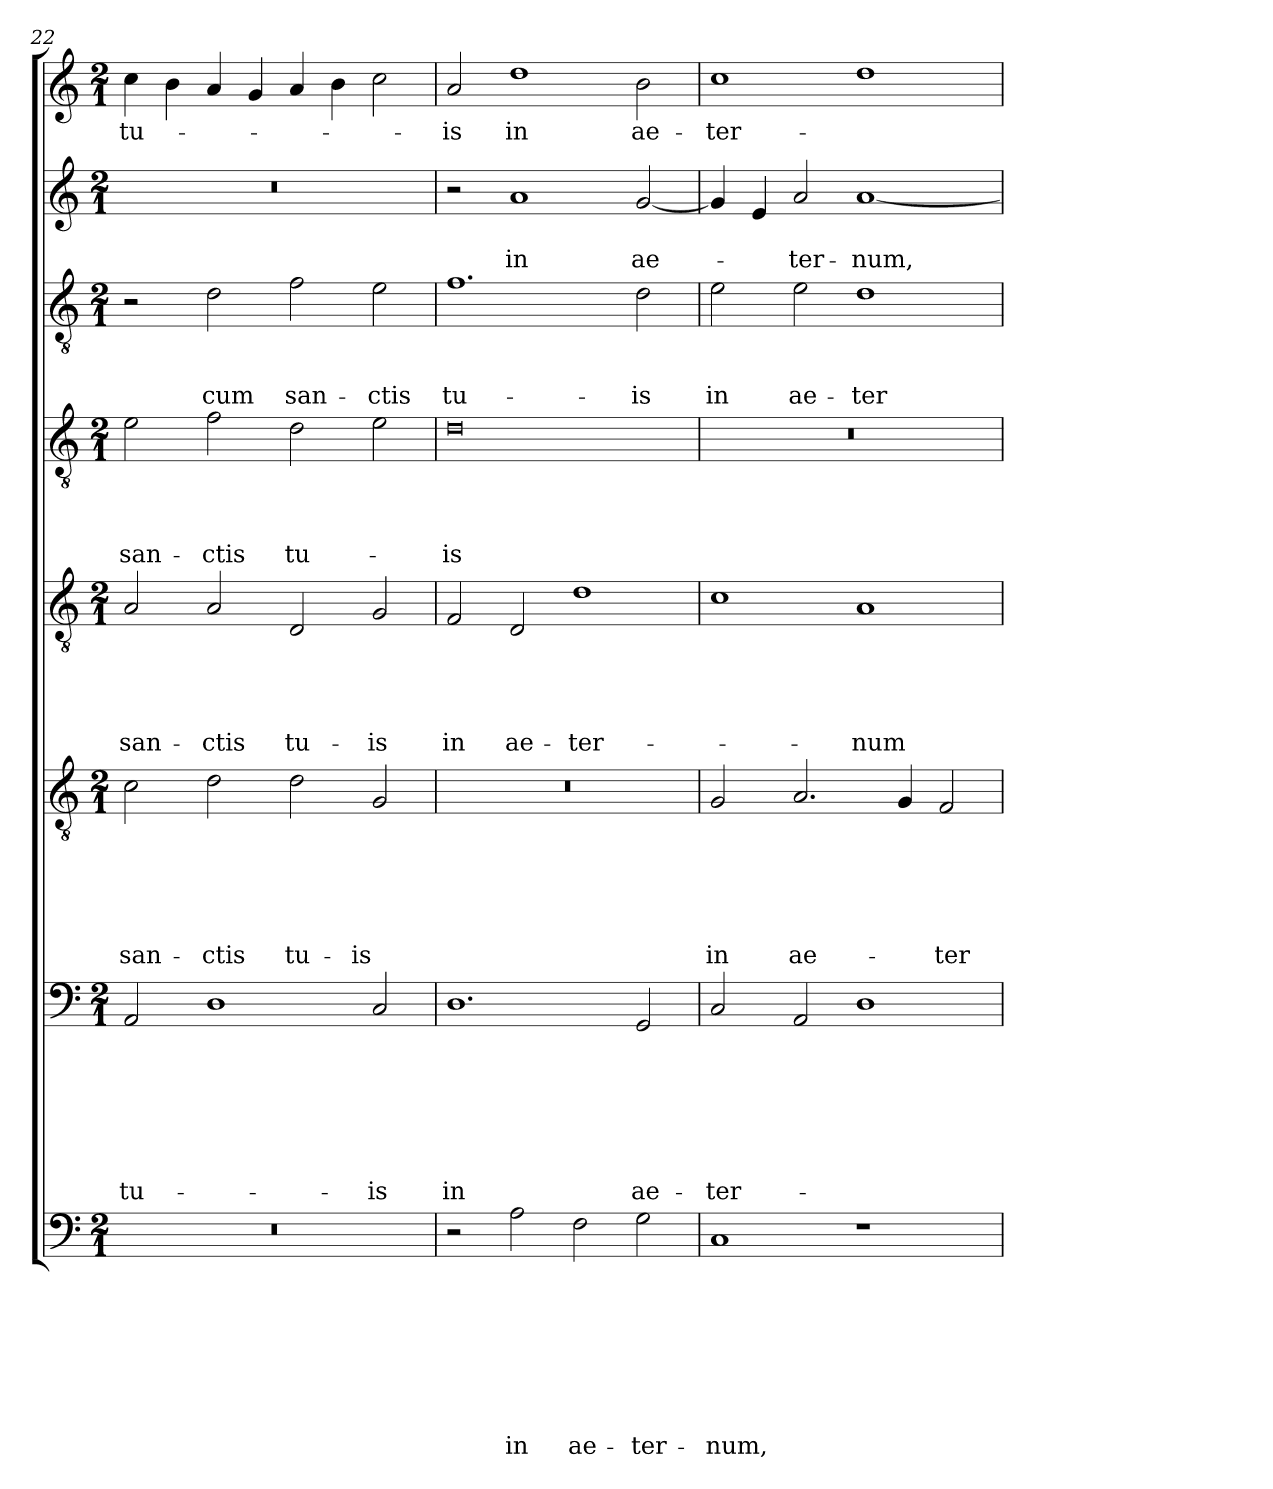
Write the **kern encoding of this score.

**kern	**text	**text	**text	**text	**text	**text	**text	**text	**kern	**text	**text	**text	**text	**text	**text	**text	**kern	**text	**text	**text	**text	**text	**text	**kern	**text	**text	**text	**text	**text	**kern	**text	**text	**text	**text	**kern	**text	**text	**text	**kern	**text	**text	**kern	**text
*part8	*part8	*part8	*part8	*part8	*part8	*part8	*part8	*part8	*part7	*part7	*part7	*part7	*part7	*part7	*part7	*part7	*part6	*part6	*part6	*part6	*part6	*part6	*part6	*part5	*part5	*part5	*part5	*part5	*part5	*part4	*part4	*part4	*part4	*part4	*part3	*part3	*part3	*part3	*part2	*part2	*part2	*part1	*part1
*staff8	*staff8	*staff8	*staff8	*staff8	*staff8	*staff8	*staff8	*staff8	*staff7	*staff7	*staff7	*staff7	*staff7	*staff7	*staff7	*staff7	*staff6	*staff6	*staff6	*staff6	*staff6	*staff6	*staff6	*staff5	*staff5	*staff5	*staff5	*staff5	*staff5	*staff4	*staff4	*staff4	*staff4	*staff4	*staff3	*staff3	*staff3	*staff3	*staff2	*staff2	*staff2	*staff1	*staff1
*clefF4	*	*	*	*	*	*	*	*	*clefF4	*	*	*	*	*	*	*	*clefGv2	*	*	*	*	*	*	*clefGv2	*	*	*	*	*	*clefGv2	*	*	*	*	*clefGv2	*	*	*	*clefG2	*	*	*clefG2	*
*k[]	*	*	*	*	*	*	*	*	*k[]	*	*	*	*	*	*	*	*k[]	*	*	*	*	*	*	*k[]	*	*	*	*	*	*k[]	*	*	*	*	*k[]	*	*	*	*k[]	*	*	*k[]	*
*C:	*	*	*	*	*	*	*	*	*C:	*	*	*	*	*	*	*	*C:	*	*	*	*	*	*	*C:	*	*	*	*	*	*C:	*	*	*	*	*C:	*	*	*	*C:	*	*	*C:	*
*M2/1	*	*	*	*	*	*	*	*	*M2/1	*	*	*	*	*	*	*	*M2/1	*	*	*	*	*	*	*M2/1	*	*	*	*	*	*M2/1	*	*	*	*	*M2/1	*	*	*	*M2/1	*	*	*M2/1	*
=22	=22	=22	=22	=22	=22	=22	=22	=22	=22	=22	=22	=22	=22	=22	=22	=22	=22	=22	=22	=22	=22	=22	=22	=22	=22	=22	=22	=22	=22	=22	=22	=22	=22	=22	=22	=22	=22	=22	=22	=22	=22	=22	=22
!	!	!	!	!	!	!	!	!	!	!	!	!	!	!	!	!LO:LY:b	!	!	!	!	!	!	!LO:LY:b	!	!	!	!	!	!LO:LY:b	!	!	!	!	!LO:LY:b	!	!	!	!	!	!	!	!	!LO:LY:b
0r	.	.	.	.	.	.	.	.	2AA/	.	.	.	.	.	.	tu-	2c\	.	.	.	.	.	san-	2A/	.	.	.	.	san-	2e\	.	.	.	san-	2r	.	.	.	0r	.	.	4cc\	tu-
.	.	.	.	.	.	.	.	.	.	.	.	.	.	.	.	.	.	.	.	.	.	.	.	.	.	.	.	.	.	.	.	.	.	.	.	.	.	.	.	.	.	4b\	.
!	!	!	!	!	!	!	!	!	!	!	!	!	!	!	!	!	!	!	!	!	!	!	!LO:LY:b	!	!	!	!	!	!LO:LY:b	!	!	!	!	!LO:LY:b	!	!	!	!LO:LY:b	!	!	!	!	!
.	.	.	.	.	.	.	.	.	1D	.	.	.	.	.	.	.	2d\	.	.	.	.	.	-ctis	2A/	.	.	.	.	-ctis	2f\	.	.	.	-ctis	2d\	.	.	cum	.	.	.	4a/	.
.	.	.	.	.	.	.	.	.	.	.	.	.	.	.	.	.	.	.	.	.	.	.	.	.	.	.	.	.	.	.	.	.	.	.	.	.	.	.	.	.	.	4g/	.
!	!	!	!	!	!	!	!	!	!	!	!	!	!	!	!	!	!	!	!	!	!	!	!LO:LY:b	!	!	!	!	!	!LO:LY:b	!	!	!	!	!LO:LY:b	!	!	!	!LO:LY:b	!	!	!	!	!
.	.	.	.	.	.	.	.	.	.	.	.	.	.	.	.	.	2d\	.	.	.	.	.	tu-	2D/	.	.	.	.	tu-	2d\	.	.	.	tu-	2f\	.	.	san-	.	.	.	4a/	.
.	.	.	.	.	.	.	.	.	.	.	.	.	.	.	.	.	.	.	.	.	.	.	.	.	.	.	.	.	.	.	.	.	.	.	.	.	.	.	.	.	.	4b\	.
!	!	!	!	!	!	!	!	!	!	!	!	!	!	!	!	!LO:LY:b	!	!	!	!	!	!	!LO:LY:b	!	!	!	!	!	!LO:LY:b	!	!	!	!	!	!	!	!	!LO:LY:b	!	!	!	!	!
.	.	.	.	.	.	.	.	.	2C/	.	.	.	.	.	.	-is	2G/	.	.	.	.	.	-is	2G/	.	.	.	.	-is	2e\	.	.	.	.	2e\	.	.	-ctis	.	.	.	2cc\	.
!!LO:PB:g=z
=23	=23	=23	=23	=23	=23	=23	=23	=23	=23	=23	=23	=23	=23	=23	=23	=23	=23	=23	=23	=23	=23	=23	=23	=23	=23	=23	=23	=23	=23	=23	=23	=23	=23	=23	=23	=23	=23	=23	=23	=23	=23	=23	=23
!	!	!	!	!	!	!	!	!	!	!	!	!	!	!	!	!LO:LY:b	!	!	!	!	!	!	!	!	!	!	!	!	!LO:LY:b	!	!	!	!	!LO:LY:b	!	!	!	!LO:LY:b	!	!	!	!	!LO:LY:b
2r	.	.	.	.	.	.	.	.	1.D	.	.	.	.	.	.	in	0r	.	.	.	.	.	.	2F/	.	.	.	.	in	0d	.	.	.	-is	1.f	.	.	tu-	2r	.	.	2a/	-is
!	!	!	!	!	!	!	!	!LO:LY:b	!	!	!	!	!	!	!	!	!	!	!	!	!	!	!	!	!	!	!	!	!LO:LY:b	!	!	!	!	!	!	!	!	!	!	!	!LO:LY:b	!	!LO:LY:b
2A\	.	.	.	.	.	.	.	in	.	.	.	.	.	.	.	.	.	.	.	.	.	.	.	2D/	.	.	.	.	ae-	.	.	.	.	.	.	.	.	.	1a	.	in	1dd	in
!	!	!	!	!	!	!	!	!LO:LY:b	!	!	!	!	!	!	!	!	!	!	!	!	!	!	!	!	!	!	!	!	!LO:LY:b	!	!	!	!	!	!	!	!	!	!	!	!	!	!
2F\	.	.	.	.	.	.	.	ae-	.	.	.	.	.	.	.	.	.	.	.	.	.	.	.	1d	.	.	.	.	-ter-	.	.	.	.	.	.	.	.	.	.	.	.	.	.
!	!	!	!	!	!	!	!	!LO:LY:b	!	!	!	!	!	!	!	!LO:LY:b	!	!	!	!	!	!	!	!	!	!	!	!	!	!	!	!	!	!	!	!	!	!LO:LY:b	!	!	!LO:LY:b	!	!LO:LY:b
2G\	.	.	.	.	.	.	.	-ter-	2GG/	.	.	.	.	.	.	ae-	.	.	.	.	.	.	.	.	.	.	.	.	.	.	.	.	.	.	2d\	.	.	-is	[2g/	.	ae-	2b\	ae-
=24	=24	=24	=24	=24	=24	=24	=24	=24	=24	=24	=24	=24	=24	=24	=24	=24	=24	=24	=24	=24	=24	=24	=24	=24	=24	=24	=24	=24	=24	=24	=24	=24	=24	=24	=24	=24	=24	=24	=24	=24	=24	=24	=24
!	!	!	!	!	!	!	!	!LO:LY:b	!	!	!	!	!	!	!	!LO:LY:b	!	!	!	!	!	!	!LO:LY:b	!	!	!	!	!	!	!	!	!	!	!	!	!	!	!LO:LY:b	!	!	!	!	!LO:LY:b
1C	.	.	.	.	.	.	.	-num,	2C/	.	.	.	.	.	.	-ter-	2G/	.	.	.	.	.	in	1c	.	.	.	.	.	0r	.	.	.	.	2e\	.	.	in	4g/]	.	.	1cc	-ter-
.	.	.	.	.	.	.	.	.	.	.	.	.	.	.	.	.	.	.	.	.	.	.	.	.	.	.	.	.	.	.	.	.	.	.	.	.	.	.	4e/	.	.	.	.
!	!	!	!	!	!	!	!	!	!	!	!	!	!	!	!	!	!	!	!	!	!	!	!LO:LY:b	!	!	!	!	!	!	!	!	!	!	!	!	!	!	!LO:LY:b	!	!	!LO:LY:b	!	!
.	.	.	.	.	.	.	.	.	2AA/	.	.	.	.	.	.	.	2.A/	.	.	.	.	.	ae-	.	.	.	.	.	.	.	.	.	.	.	2e\	.	.	ae-	2a/	.	-ter-	.	.
!	!	!	!	!	!	!	!	!	!	!	!	!	!	!	!	!	!	!	!	!	!	!	!	!	!	!	!	!	!LO:LY:b	!	!	!	!	!	!	!	!	!LO:LY:b	!	!	!LO:LY:b	!	!
1r	.	.	.	.	.	.	.	.	1D	.	.	.	.	.	.	.	.	.	.	.	.	.	.	1A	.	.	.	.	-num	.	.	.	.	.	1d	.	.	-ter-	[1a	.	-num,	1dd	.
.	.	.	.	.	.	.	.	.	.	.	.	.	.	.	.	.	4G/	.	.	.	.	.	.	.	.	.	.	.	.	.	.	.	.	.	.	.	.	.	.	.	.	.	.
!	!	!	!	!	!	!	!	!	!	!	!	!	!	!	!	!	!	!	!	!	!	!	!LO:LY:b	!	!	!	!	!	!	!	!	!	!	!	!	!	!	!	!	!	!	!	!
.	.	.	.	.	.	.	.	.	.	.	.	.	.	.	.	.	2F/	.	.	.	.	.	-ter-	.	.	.	.	.	.	.	.	.	.	.	.	.	.	.	.	.	.	.	.
=	=	=	=	=	=	=	=	=	=	=	=	=	=	=	=	=	=	=	=	=	=	=	=	=	=	=	=	=	=	=	=	=	=	=	=	=	=	=	=	=	=	=	=
*-	*-	*-	*-	*-	*-	*-	*-	*-	*-	*-	*-	*-	*-	*-	*-	*-	*-	*-	*-	*-	*-	*-	*-	*-	*-	*-	*-	*-	*-	*-	*-	*-	*-	*-	*-	*-	*-	*-	*-	*-	*-	*-	*-
